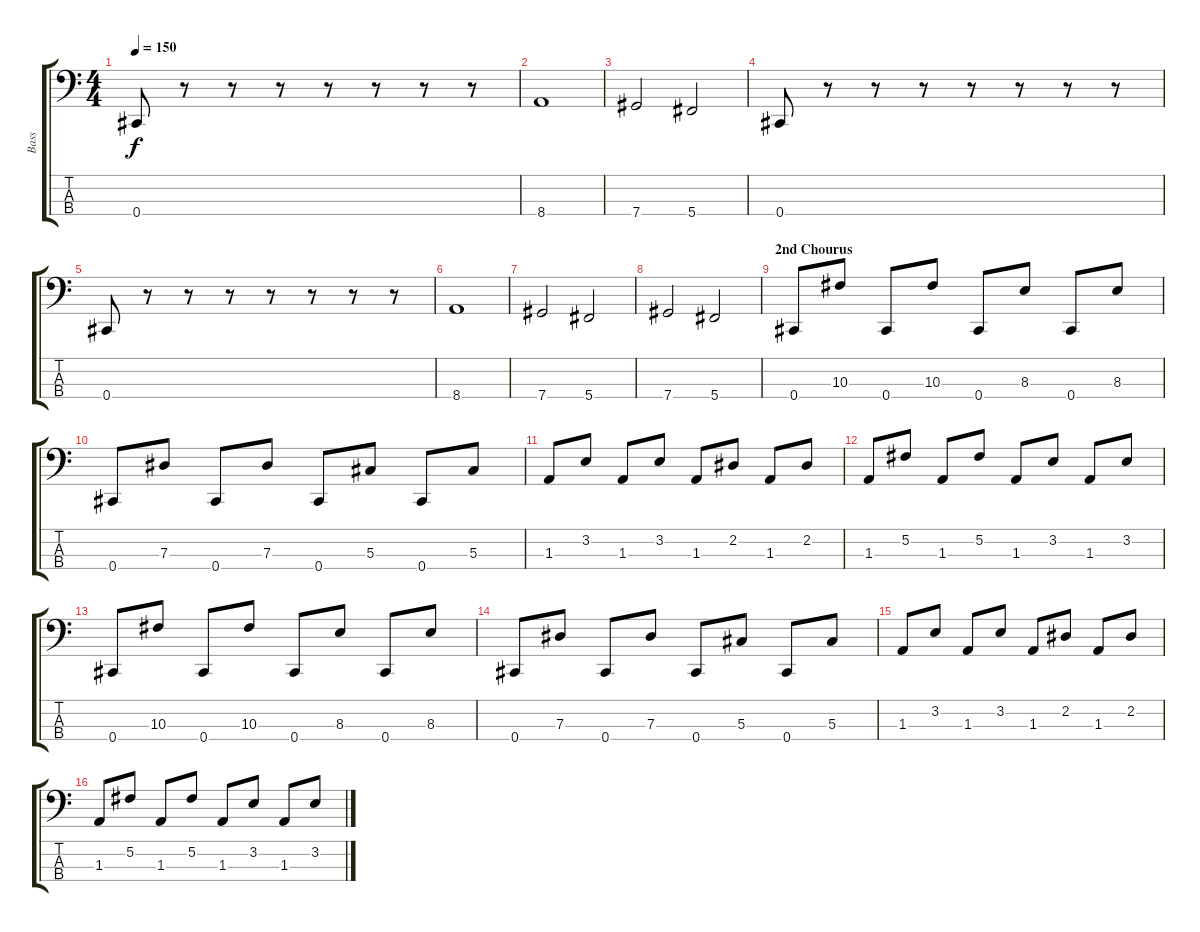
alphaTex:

\track ("Bass" "Bass") {instrument electricbassfinger}
\staff {score tabs}
\tuning (Gb2 Db2 Ab1 Db1) {hide}
\ts (4 4)
\tempo 150
\clef f4
\ks c
0.4.8{dy f} r.8 r.8 r.8 r.8 r.8 r.8 r.8 |
8.4.1 |
7.4.2 5.4.2 |
0.4.8 r.8 r.8 r.8 r.8 r.8 r.8 r.8 |
0.4.8 r.8 r.8 r.8 r.8 r.8 r.8 r.8 |
8.4.1 |
7.4.2 5.4.2 |
7.4.2 5.4.2 |
\section ("" "2nd Chourus")
0.4.8 10.3.8 0.4.8 10.3.8 0.4.8 8.3.8 0.4.8 8.3.8 |
0.4.8 7.3.8 0.4.8 7.3.8 0.4.8 5.3.8 0.4.8 5.3.8 |
1.3.8 3.2.8 1.3.8 3.2.8 1.3.8 2.2.8 1.3.8 2.2.8 |
1.3.8 5.2.8 1.3.8 5.2.8 1.3.8 3.2.8 1.3.8 3.2.8 |
0.4.8 10.3.8 0.4.8 10.3.8 0.4.8 8.3.8 0.4.8 8.3.8 |
0.4.8 7.3.8 0.4.8 7.3.8 0.4.8 5.3.8 0.4.8 5.3.8 |
1.3.8 3.2.8 1.3.8 3.2.8 1.3.8 2.2.8 1.3.8 2.2.8 |
1.3.8 5.2.8 1.3.8 5.2.8 1.3.8 3.2.8 1.3.8 3.2.8
